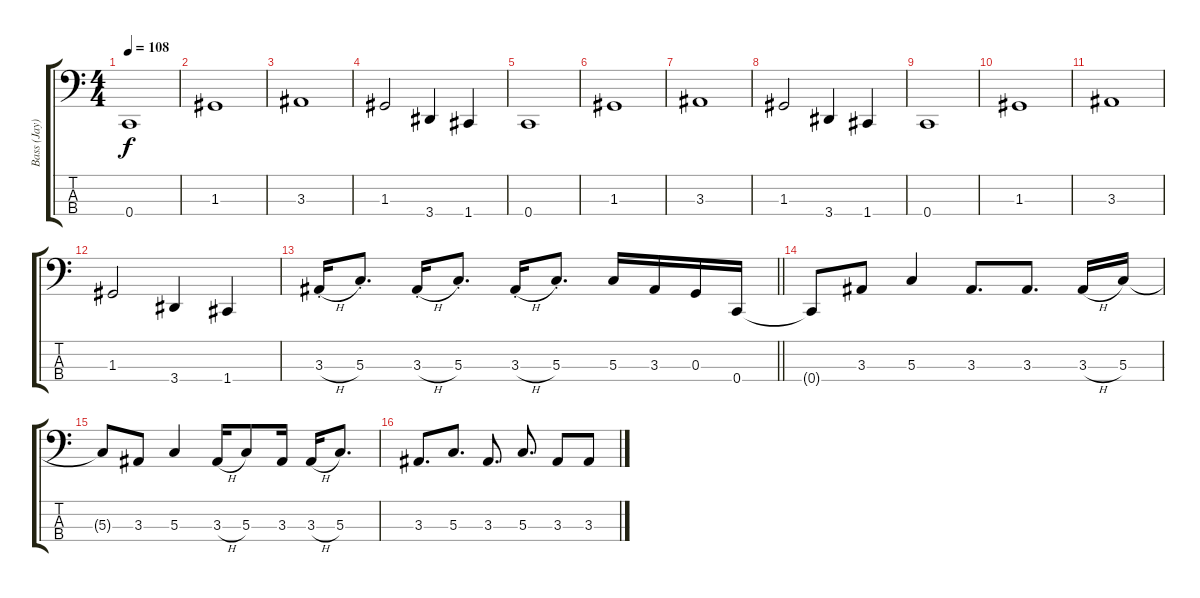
\track ("Bass (Jay)" "Bass (Jay)") {instrument electricbasspick}
\staff {score tabs}
\tuning (F2 C2 G1 C1) {hide}
\ts (4 4)
\tempo 108
\clef f4
\ks c
0.4.1{dy f} |
1.3.1 |
3.3.1 |
1.3.2 3.4.4 1.4.4 |
0.4.1 |
1.3.1 |
3.3.1 |
1.3.2 3.4.4 1.4.4 |
0.4.1 |
1.3.1 |
3.3.1 |
1.3.2 3.4.4 1.4.4 |
\barLineRight lightlight
3.3{h st}.16 5.3{st}.8{d} 3.3{h st}.16 5.3{st}.8{d} 3.3{h st}.16 5.3{st}.8{d} 5.3.16 3.3.16 0.3.16 0.4.16 |
0.4{t}.8 3.3.8 5.3.4 3.3.8{d} 3.3.8{d} 3.3{h}.16 5.3.16 |
5.3{t}.8 3.3.8 5.3.4 3.3{h}.16 5.3.8 3.3.16 3.3{h}.16 5.3.8{d} |
3.3.8{d} 5.3.8{d} 3.3.8{d} 5.3.8{d} 3.3.8 3.3.8
